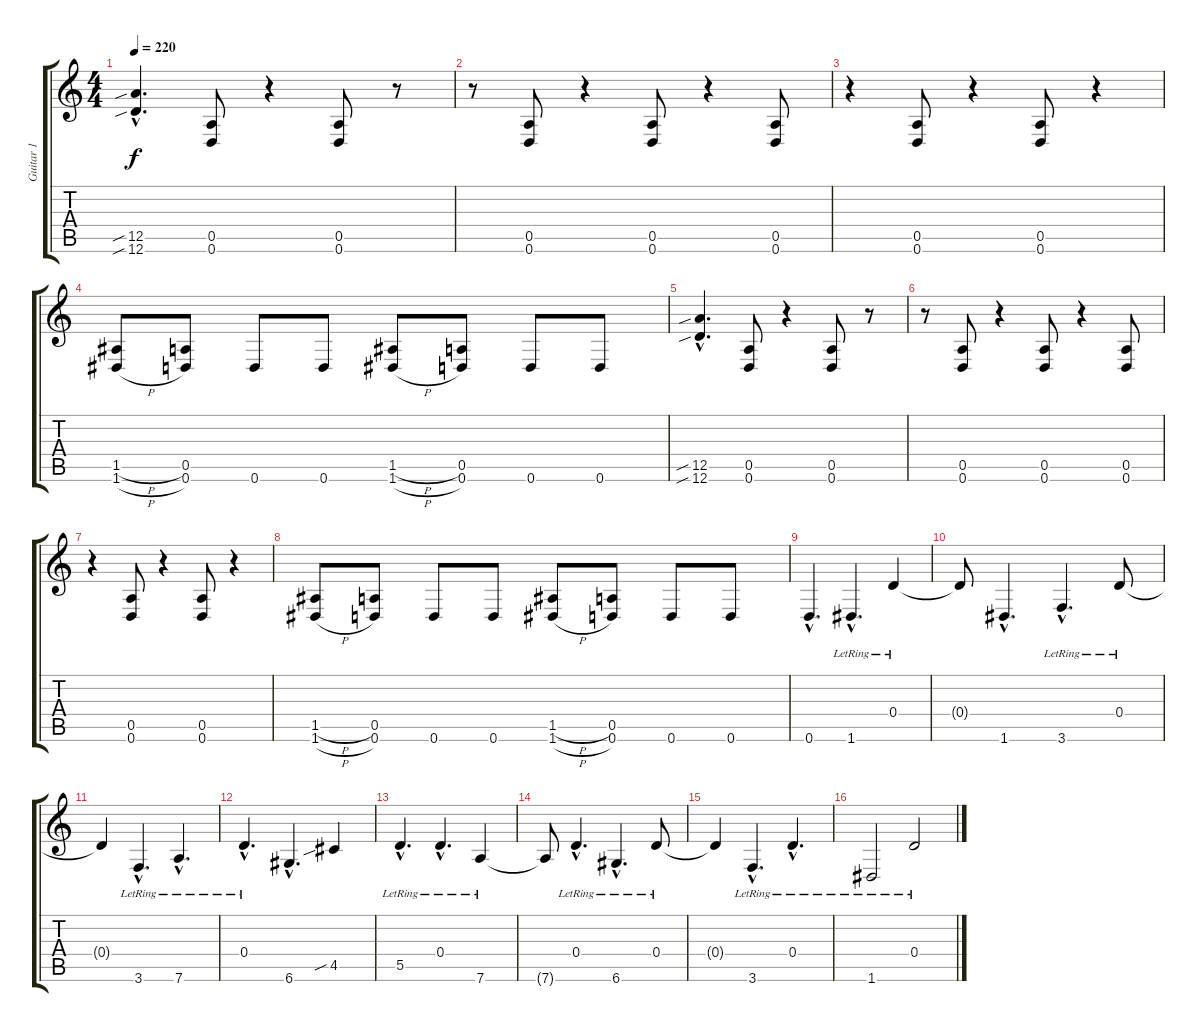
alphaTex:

\track ("Guitar 1" "Guitar 1") {instrument distortionguitar}
\staff {score tabs}
\tuning (E4 B3 G3 D3 A2 D2) {hide}
\ts (4 4)
\tempo 220
\clef g2
\ks c
(12.5{sib hac} 12.6{sib hac}).4{d dy f} (0.5 0.6).8 r.4 (0.5 0.6).8 r.8 |
r.8 (0.5 0.6).8 r.4 (0.5 0.6).8 r.4 (0.5 0.6).8 |
r.4 (0.5 0.6).8 r.4 (0.5 0.6).8 r.4 |
(1.5{h} 1.6{h}).8 (0.5 0.6).8 0.6.8 0.6.8 (1.5{h} 1.6{h}).8 (0.5 0.6).8 0.6.8 0.6.8 |
(12.5{sib hac} 12.6{sib hac}).4{d} (0.5 0.6).8 r.4 (0.5 0.6).8 r.8 |
r.8 (0.5 0.6).8 r.4 (0.5 0.6).8 r.4 (0.5 0.6).8 |
r.4 (0.5 0.6).8 r.4 (0.5 0.6).8 r.4 |
(1.5{h} 1.6{h}).8 (0.5 0.6).8 0.6.8 0.6.8 (1.5{h} 1.6{h}).8 (0.5 0.6).8 0.6.8 0.6.8 |
0.6{hac}.4{d} 1.6{hac lr}.4{d} 0.4{lr}.4 |
0.4{t}.8 1.6{hac}.4{d} 3.6{hac lr}.4{d} 0.4{lr}.8 |
0.4{t}.4 3.6{hac lr}.4{d} 7.6{hac lr}.4{d} |
0.4{hac lr}.4{d} 6.6{hac}.4{d} 4.5{sib}.4 |
5.5{hac lr}.4{d} 0.4{hac lr}.4{d} 7.6{lr}.4 |
7.6{t}.8 0.4{hac lr}.4{d} 6.6{hac lr}.4{d} 0.4{lr}.8 |
0.4{t}.4 3.6{hac lr}.4{d} 0.4{hac lr}.4{d} |
1.6{lr}.2 0.4{lr}.2
